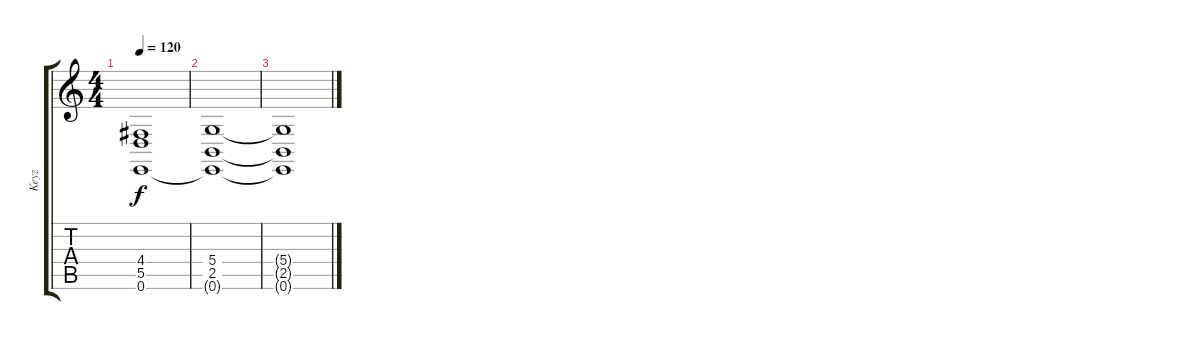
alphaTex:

\track ("Keyz" "Keyz") {instrument electricpiano1}
\staff {score tabs}
\tuning (E4 B3 G3 D3 A2 E2) {hide}
\ts (4 4)
\tempo 120
\clef g2
\ks c
(4.4 5.5 0.6).1{dy f} |
(5.4 2.5 0.6{t}).1 |
(5.4{t} 2.5{t} 0.6{t}).1
